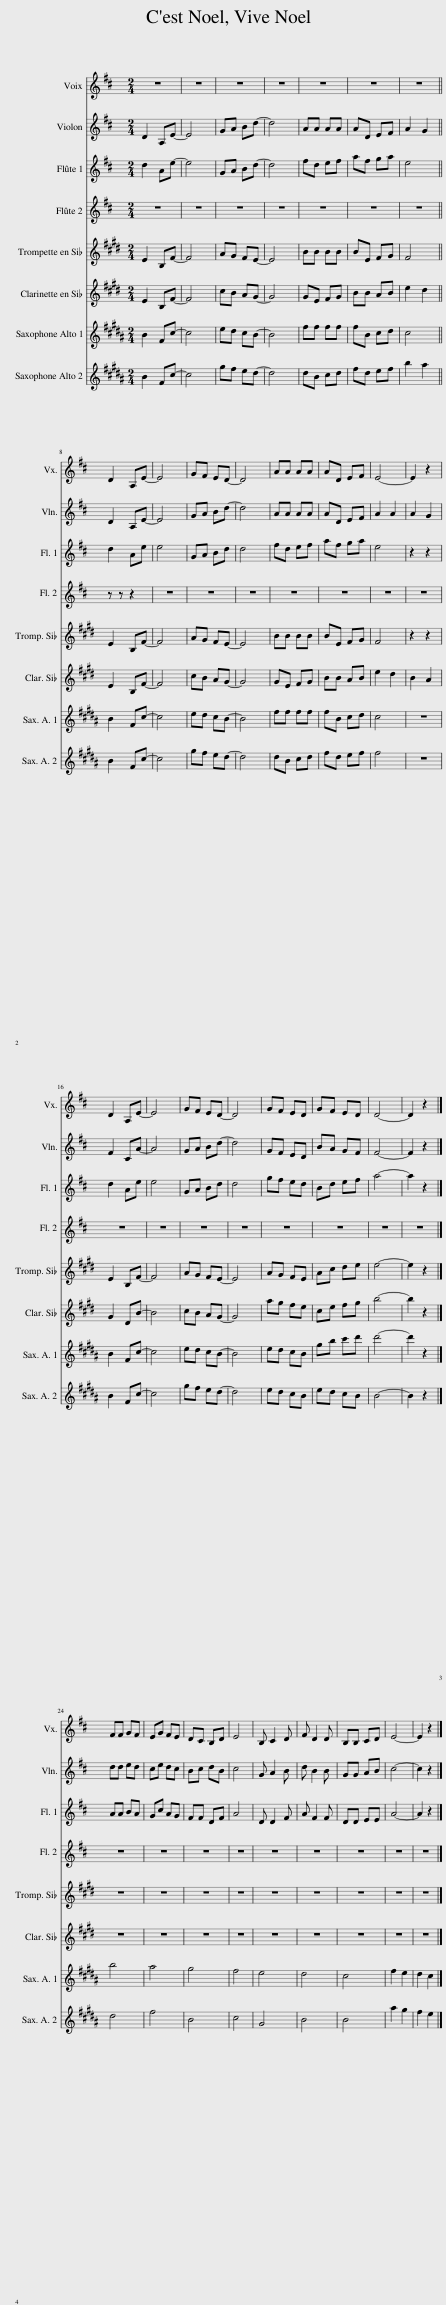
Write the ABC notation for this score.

X:1
%%score 1 2 3 4 5 6 7
L:1/8
M:2/4
I:linebreak $
K:D
V:1 treble
V:2 treble
V:3 treble
V:4 treble transpose=-2
V:5 treble transpose=-2
V:6 treble transpose=-9
V:7 treble transpose=-9
V:1
 z4 | z4 | z4 | z4 | z4 | %5
 z4 | z4 ||$ D2 A,E- | E4 | GF ED- | %10
 D4 | AA AA | AD EF | E4- | E2 z2 |$ %15
 D2 A,E- | E4 | GF ED- | D4 | GF ED | %20
 GF ED | D4- | D2 z2 |]$ FF GF | EG FE | %25
 DC B,D | E4 | B, C2 D | F D2 D | B,B, CD | %30
 E4- | E2 z2 |] %32
V:2
 D2 A,E- | E4 | GA Bd- | d4 | AA AA | %5
 AD EF | A2 G2 ||$ D2 A,E- | E4 | GA Bd- | %10
 d4 | AA AA | AD EF | A2 A2 | A2 G2 |$ %15
 F2 CA- | A4 | GA Bd- | d4 | GF ED | %20
 BA GF | F4- | F2 z2 |]$ dd ed | ce dc | %25
 Bc dB | c4 | G A2 B | d B2 B | GG AB | %30
 c4- | c2 z2 |] %32
V:3
 d2 Ae- | e4 | GA Bd- | d4 | fd ef | %5
 af ga | e4 ||$ d2 Ae | e4 | GA Bd | %10
 d4 | fd ef | af ga | e4 | z2 z2 |$ %15
 d2 Ae | e4 | GA Bd | d4 | gf ed | %20
 Bd ef | a4- | a2 z2 |]$ AA BA | Gc AG | %25
 FF DF | A4 | D D2 F | A F2 F | DD EE | %30
 A4- | A2 z2 |] %32
V:4
[K:E] E2 B,F- | F4 | AG FE- | E4 | BB BB | %5
 BE FG | F4 ||$ E2 B,F- | F4 | AG FE- | %10
 E4 | BB BB | BE FG | F4 | z2 z2 |$ %15
 E2 B,F- | F4 | AG FE- | E4 | AG FE | %20
 Ac de | e4- | e2 z2 |]$ z4 | z4 | %25
 z4 | z4 | z4 | z4 | z4 | %30
 z4 | z4 |] %32
V:5
[K:E] E2 B,F- | F4 | cB AG- | G4 | GE FG | %5
 BB AB | e2 d2 ||$ E2 B,F- | F4 | cB AG- | %10
 G4 | GE FG | BB AB | e2 d2 | B2 A2 |$ %15
 G2 DB- | B4 | cB AG- | G4 | ag fe | %20
 ce fg | b4- | b2 z2 |]$ z4 | z4 | %25
 z4 | z4 | z4 | z4 | z4 | %30
 z4 | z4 |] %32
V:6
[K:B] B2 Fc- | c4 | ed cB- | B4 | ff ff | %5
 fB cd | c4 ||$ B2 Fc- | c4 | ed cB- | %10
 B4 | ff ff | fB cd | c4 | z4 |$ %15
 B2 Fc- | c4 | ed cB- | B4 | ed cB | %20
 gb c'd' | d'4- | d'2 z2 |]$ b4 | a4 | %25
 g4 | f4 | e4 | d4 | c4 | %30
 f2 e2 | d2 c2 |] %32
V:7
[K:B] B2 Fc- | c4 | gf ed- | d4 | dB cd | %5
 fd ef | b2 a2 ||$ B2 Fc- | c4 | gf ed- | %10
 d4 | dB cd | fd ef | f4 | z4 |$ %15
 B2 Fc- | c4 | gf ed- | d4 | ed cB | %20
 ed cB | B4- | B2 z2 |]$ d4 | f4 | %25
 B4 | c4 | G4 | B4 | B4 | %30
 a2 g2 | f2 e2 |] %32
